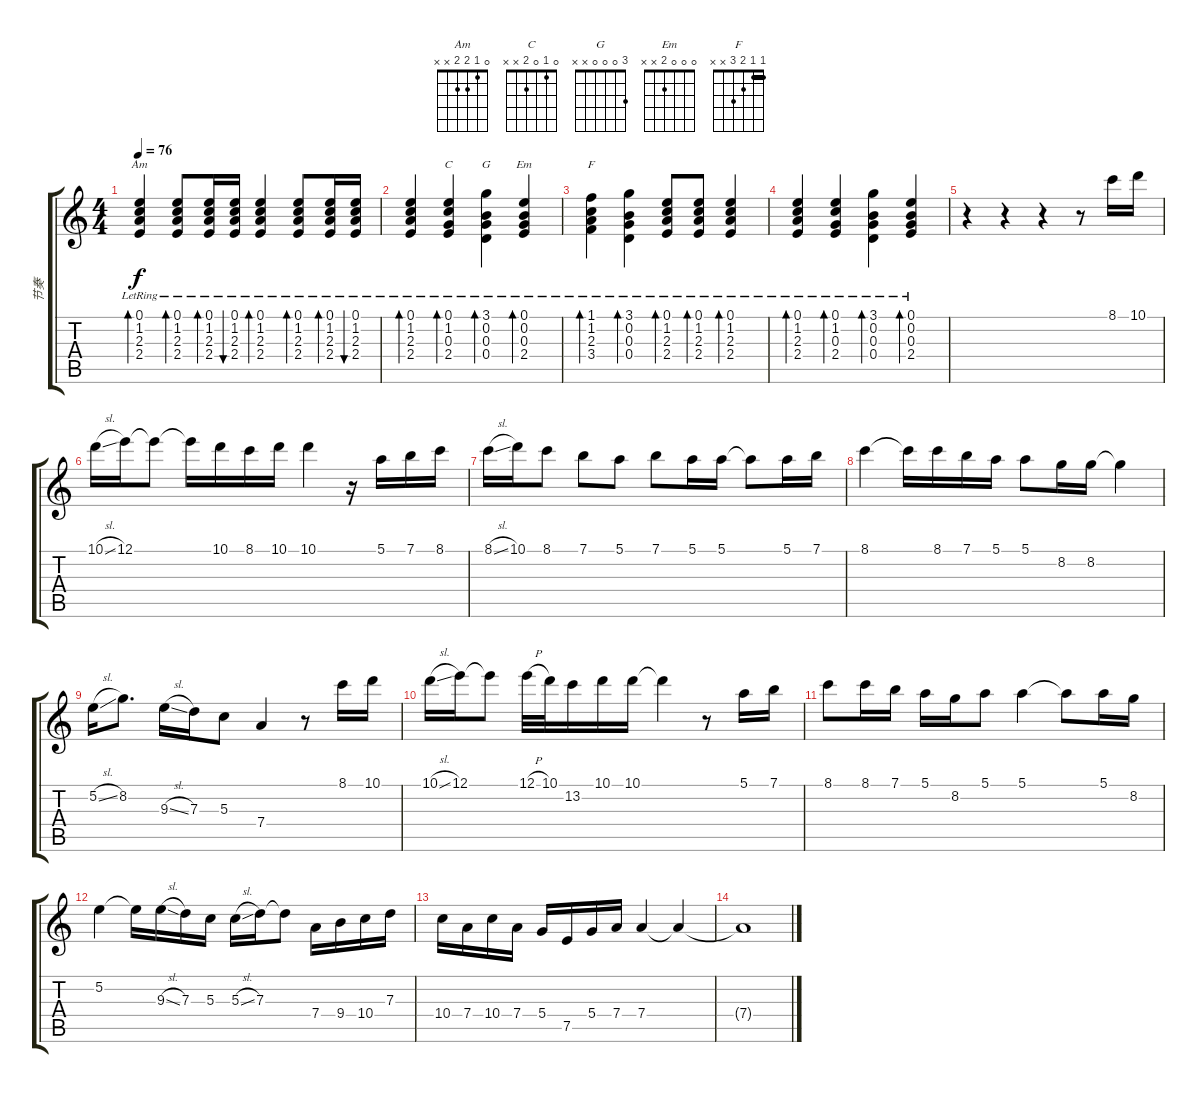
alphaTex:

\track ("节奏" "节奏") {instrument acousticguitarsteel}
\staff {score tabs}
\tuning (E4 B3 G3 D3 A2 E2) {hide}
\chord ("Am" 0 1 2 2 x x)
\chord ("C" 0 1 0 2 x x)
\chord ("G" 3 0 0 0 x x)
\chord ("Em" 0 0 0 2 x x)
\chord ("F" 1 1 2 3 x x) {barre 1}
\ts (4 4)
\tempo 76
\clef g2
\ks c
(0.1{lr} 1.2{lr} 2.3{lr} 2.4{lr}).4{bd 60 ch "Am" dy f} (0.1{lr} 1.2{lr} 2.3{lr} 2.4{lr}).8{bd 60} (0.1{lr} 1.2{lr} 2.3{lr} 2.4{lr}).16{bd 60} (0.1{lr} 1.2{lr} 2.3{lr} 2.4{lr}).16{bu 60} (0.1{lr} 1.2{lr} 2.3{lr} 2.4{lr}).4{bd 60} (0.1{lr} 1.2{lr} 2.3{lr} 2.4{lr}).8{bd 60} (0.1{lr} 1.2{lr} 2.3{lr} 2.4{lr}).16{bd 60} (0.1{lr} 1.2{lr} 2.3{lr} 2.4{lr}).16{bu 60} |
(0.1{lr} 1.2{lr} 2.3{lr} 2.4{lr}).4{bd 60} (0.1{lr} 1.2{lr} 0.3{lr} 2.4{lr}).4{bd 60 ch "C"} (3.1{lr} 0.2{lr} 0.3{lr} 0.4{lr}).4{bd 60 ch "G"} (0.1{lr} 0.2{lr} 0.3{lr} 2.4{lr}).4{bd 60 ch "Em"} |
(1.1{lr} 1.2{lr} 2.3{lr} 3.4{lr}).4{bd 60 ch "F"} (3.1{lr} 0.2{lr} 0.3{lr} 0.4{lr}).4{bd 60} (0.1{lr} 1.2{lr} 2.3{lr} 2.4{lr}).8{bd 60} (0.1{lr} 1.2{lr} 2.3{lr} 2.4{lr}).8{bd 60} (0.1{lr} 1.2{lr} 2.3{lr} 2.4{lr}).4{bd 60} |
(0.1{lr} 1.2{lr} 2.3{lr} 2.4{lr}).4{bd 60} (0.1{lr} 1.2{lr} 0.3{lr} 2.4{lr}).4{bd 60} (3.1{lr} 0.2{lr} 0.3{lr} 0.4{lr}).4{bd 60} (0.1{lr} 0.2{lr} 0.3{lr} 2.4{lr}).4{bd 60} |
r.4{volume 13} r.4 r.4 r.8 8.1.16 10.1.16 |
10.1{sl}.16 12.1.16 12.1{t}.8 12.1{t}.16 10.1.16 8.1.16 10.1.16 10.1.4 r.16 5.1.16 7.1.16 8.1.16 |
8.1{sl}.16 10.1.16 8.1.8 7.1.8 5.1.8 7.1.8 5.1.16 5.1.16 5.1{t}.8 5.1.16 7.1.16 |
8.1.4 8.1{t}.16 8.1.16 7.1.16 5.1.16 5.1.8 8.2.16 8.2.16 8.2{t}.4 |
5.2{sl}.16 8.2.8{d} 9.3{sl}.16 7.3.16 5.3.8 7.4.4 r.8 8.1.16 10.1.16 |
10.1{sl}.16 12.1.16 12.1{t}.8 12.1{h}.32 10.1.32 13.2.16 10.1.16 10.1.16 10.1{t}.4 r.8 5.1.16 7.1.16 |
8.1.8 8.1.16 7.1.16 5.1.16 8.2.16 5.1.8 5.1.4 5.1{t}.8 5.1.16 8.2.16 |
5.2.4 5.2{t}.16 9.3{sl}.16 7.3.16 5.3.16 5.3{sl}.16 7.3.16 7.3{t}.8 7.4.16 9.4.16 10.4.16 7.3.16 |
10.4.16 7.4.16 10.4.16 7.4.16 5.4.16 7.5.16 5.4.16 7.4.16 7.4.4 7.4{t}.4 |
7.4{t}.1
